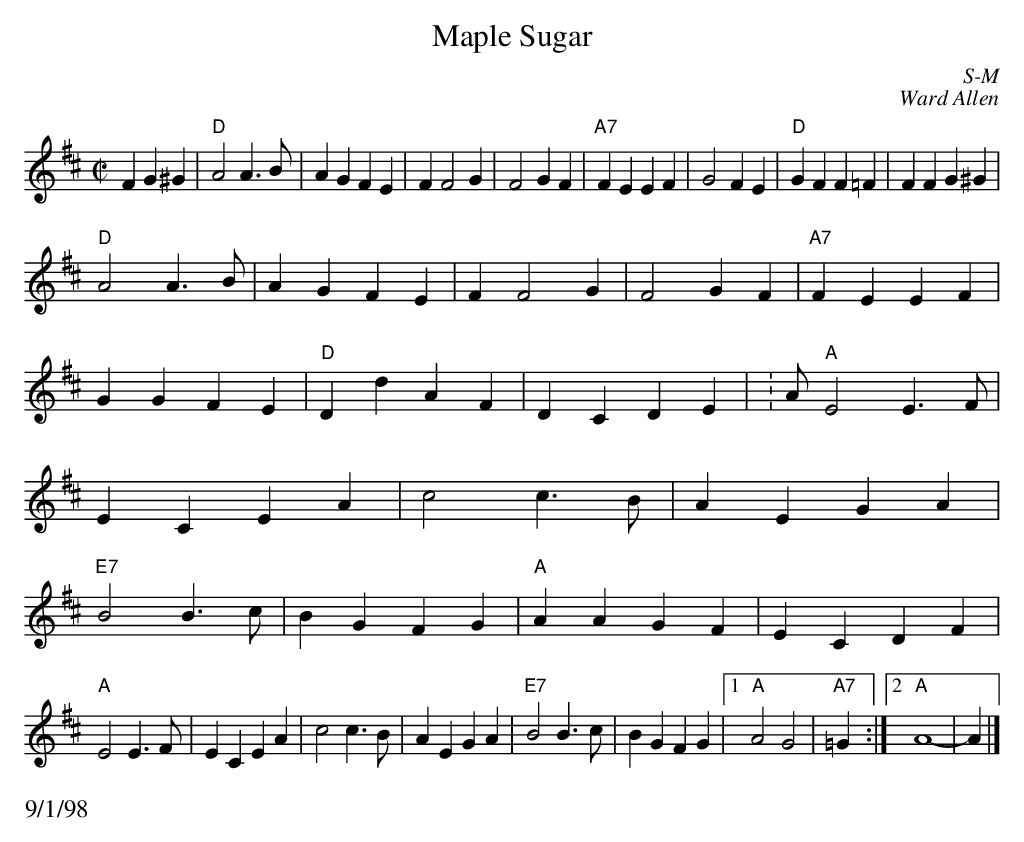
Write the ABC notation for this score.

X:1
T: Maple Sugar
C: S-M
C: Ward Allen
M: C|
K: D
F2 G2^G2 | "D"A4 A3B| A2G2 F2E2| F2 F4 G2| F4 G2F2| \
"A7"F2E2 E2F2| G4 F2E2| "D"G2F2 F2=F2| F2 F2 G2^G2|
"D"A4 A3B| A2G2 F2E2| F2 F4 G2| F4 G2F2| \
"A7"F2E2 E2F2| G2G2 F2E2| "D"D2d2 A2F2| D2C2 D2E2 | \K: A\
\
"A"E4 E3F| E2C2 E2A2| c4 c3B| A2E2 G2A2| \
"E7"B4 B3c| B2G2 F2G2| "A"A2A2 G2F2| E2C2 D2F2|
"A"E4 E3F| E2C2 E2A2| c4 c3B| A2E2 G2A2| \
"E7"B4 B3c| B2G2 F2G2|1 "A"A4 G4| "A7"=G2 :|2 "A"A8-| A2 |]
